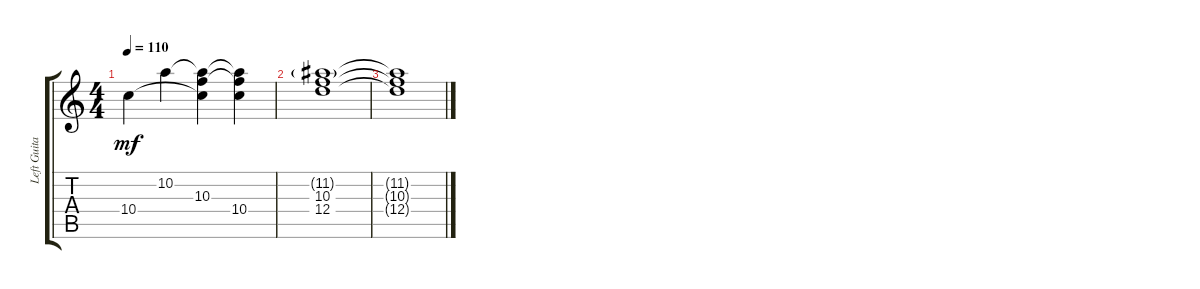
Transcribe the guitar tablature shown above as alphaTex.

\track ("Left Guitar" "Left Guita") {instrument overdrivenguitar}
\staff {score tabs}
\tuning (E4 B3 G3 D3 A2 E2) {hide}
\ts (4 4)
\tempo 110
\clef g2
\ks c
10.4.4{dy mf} 10.2.4 (10.2{t} 10.3 10.4{t}).4 (10.2{t} 10.3{t} 10.4).4 |
(11.2{g} 10.3 12.4).1{volume 0} |
(11.2{t} 10.3{t} 12.4{t}).1
